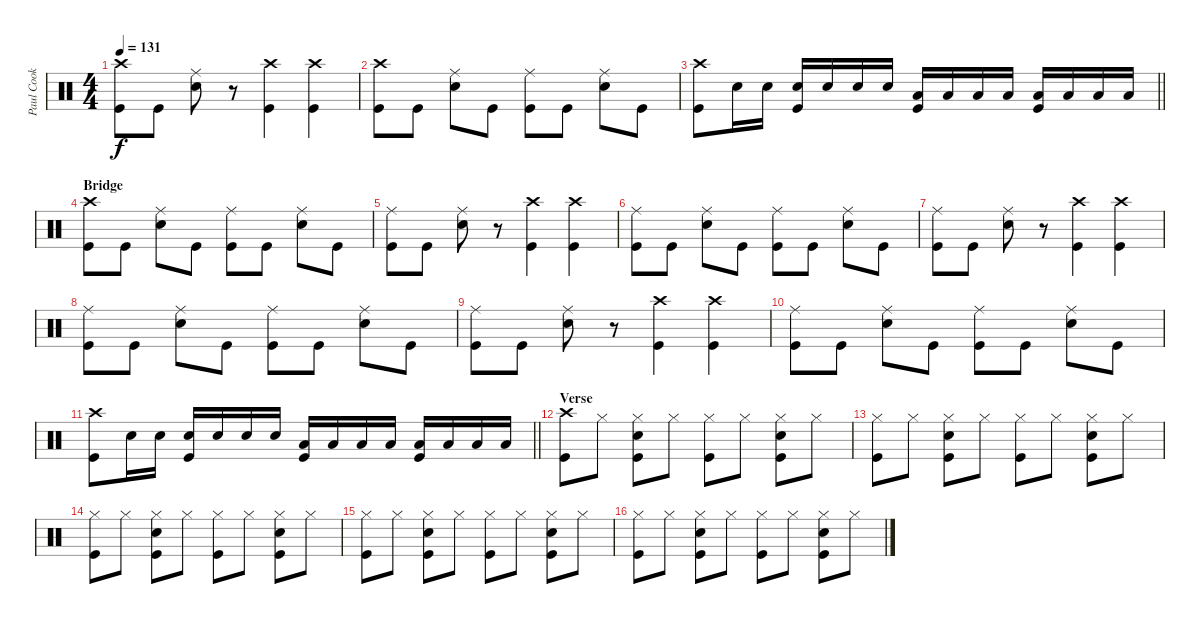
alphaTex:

\track ("Paul Cook" "Paul Cook") {instrument percussion}
\staff {score}
\articulation defaults
\ts (4 4)
\tempo 131
\clef neutral
\ks c
("Crash high (hit)" "Kick (hit)").8{dy f} "Kick (hit)".8 ("Ride (middle)" "Snare (hit) 2").8 r.8 ("Crash high (hit)" "Kick (hit)").4 ("Crash high (hit)" "Kick (hit)").4 |
("Crash high (hit)" "Kick (hit)").8 "Kick (hit)".8 ("Ride (middle)" "Snare (hit) 2").8 "Kick (hit)".8 ("Ride (middle)" "Kick (hit)").8 "Kick (hit)".8 ("Ride (middle)" "Snare (hit) 2").8 "Kick (hit)".8 |
\barLineRight lightlight
("Crash high (hit)" "Kick (hit)").8 "Snare (hit) 2".16 "Snare (hit) 2".16 ("Snare (hit) 2" "Kick (hit)").16 "Snare (hit) 2".16 "Snare (hit) 2".16 "Snare (hit) 2".16 ("Low Tom (hit)" "Kick (hit)").16 "Low Tom (hit)".16 "Low Tom (hit)".16 "Low Tom (hit)".16 ("Low Tom (hit)" "Kick (hit)").16 "Low Tom (hit)".16 "Low Tom (hit)".16 "Low Tom (hit)".16 |
\section ("" "Bridge")
("Crash high (hit)" "Kick (hit)").8 "Kick (hit)".8 ("Ride (middle)" "Snare (hit) 2").8 "Kick (hit)".8 ("Ride (middle)" "Kick (hit)").8 "Kick (hit)".8 ("Ride (middle)" "Snare (hit) 2").8 "Kick (hit)".8 |
("Ride (middle)" "Kick (hit)").8 "Kick (hit)".8 ("Ride (middle)" "Snare (hit) 2").8 r.8 ("Crash high (hit)" "Kick (hit)").4 ("Crash high (hit)" "Kick (hit)").4 |
("Ride (middle)" "Kick (hit)").8 "Kick (hit)".8 ("Ride (middle)" "Snare (hit) 2").8 "Kick (hit)".8 ("Ride (middle)" "Kick (hit)").8 "Kick (hit)".8 ("Ride (middle)" "Snare (hit) 2").8 "Kick (hit)".8 |
("Ride (middle)" "Kick (hit)").8 "Kick (hit)".8 ("Ride (middle)" "Snare (hit) 2").8 r.8 ("Crash high (hit)" "Kick (hit)").4 ("Crash high (hit)" "Kick (hit)").4 |
("Ride (middle)" "Kick (hit)").8 "Kick (hit)".8 ("Ride (middle)" "Snare (hit) 2").8 "Kick (hit)".8 ("Ride (middle)" "Kick (hit)").8 "Kick (hit)".8 ("Ride (middle)" "Snare (hit) 2").8 "Kick (hit)".8 |
("Ride (middle)" "Kick (hit)").8 "Kick (hit)".8 ("Ride (middle)" "Snare (hit) 2").8 r.8 ("Crash high (hit)" "Kick (hit)").4 ("Crash high (hit)" "Kick (hit)").4 |
("Ride (middle)" "Kick (hit)").8 "Kick (hit)".8 ("Ride (middle)" "Snare (hit) 2").8 "Kick (hit)".8 ("Ride (middle)" "Kick (hit)").8 "Kick (hit)".8 ("Ride (middle)" "Snare (hit) 2").8 "Kick (hit)".8 |
\barLineRight lightlight
("Crash high (hit)" "Kick (hit)").8 "Snare (hit) 2".16 "Snare (hit) 2".16 ("Snare (hit) 2" "Kick (hit)").16 "Snare (hit) 2".16 "Snare (hit) 2".16 "Snare (hit) 2".16 ("Low Tom (hit)" "Kick (hit)").16 "Low Tom (hit)".16 "Low Tom (hit)".16 "Low Tom (hit)".16 ("Low Tom (hit)" "Kick (hit)").16 "Low Tom (hit)".16 "Low Tom (hit)".16 "Low Tom (hit)".16 |
\section ("" "Verse")
("Crash high (hit)" "Kick (hit)").8 "Hi-Hat (closed)".8 ("Hi-Hat (closed)" "Snare (hit) 2" "Kick (hit)").8 "Hi-Hat (closed)".8 ("Hi-Hat (closed)" "Kick (hit)").8 "Hi-Hat (closed)".8 ("Hi-Hat (closed)" "Snare (hit) 2" "Kick (hit)").8 "Hi-Hat (closed)".8 |
("Hi-Hat (closed)" "Kick (hit)").8 "Hi-Hat (closed)".8 ("Hi-Hat (closed)" "Snare (hit) 2" "Kick (hit)").8 "Hi-Hat (closed)".8 ("Hi-Hat (closed)" "Kick (hit)").8 "Hi-Hat (closed)".8 ("Hi-Hat (closed)" "Snare (hit) 2" "Kick (hit)").8 "Hi-Hat (closed)".8 |
("Hi-Hat (closed)" "Kick (hit)").8 "Hi-Hat (closed)".8 ("Hi-Hat (closed)" "Snare (hit) 2" "Kick (hit)").8 "Hi-Hat (closed)".8 ("Hi-Hat (closed)" "Kick (hit)").8 "Hi-Hat (closed)".8 ("Hi-Hat (closed)" "Snare (hit) 2" "Kick (hit)").8 "Hi-Hat (closed)".8 |
("Hi-Hat (closed)" "Kick (hit)").8 "Hi-Hat (closed)".8 ("Hi-Hat (closed)" "Snare (hit) 2" "Kick (hit)").8 "Hi-Hat (closed)".8 ("Hi-Hat (closed)" "Kick (hit)").8 "Hi-Hat (closed)".8 ("Hi-Hat (closed)" "Snare (hit) 2" "Kick (hit)").8 "Hi-Hat (closed)".8 |
("Hi-Hat (closed)" "Kick (hit)").8 "Hi-Hat (closed)".8 ("Hi-Hat (closed)" "Snare (hit) 2" "Kick (hit)").8 "Hi-Hat (closed)".8 ("Hi-Hat (closed)" "Kick (hit)").8 "Hi-Hat (closed)".8 ("Hi-Hat (closed)" "Snare (hit) 2" "Kick (hit)").8 "Hi-Hat (closed)".8
